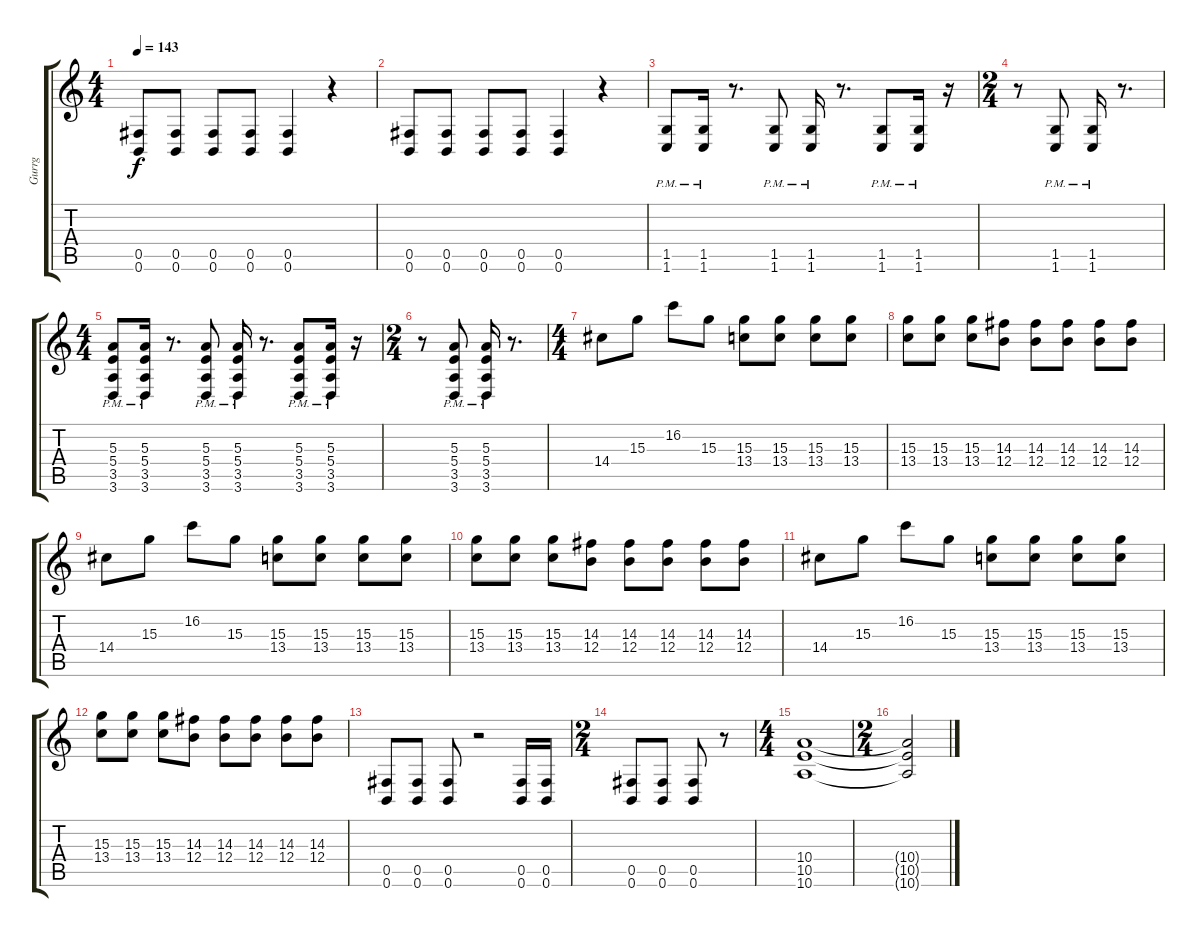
\track ("Gurrg" "Gurrg") {instrument distortionguitar}
\staff {score tabs}
\tuning (Db4 Ab3 E3 B2 Gb2 B1) {hide}
\ts (4 4)
\tempo 143
\clef g2
\ks c
(0.5 0.6).8{dy f} (0.5 0.6).8 (0.5 0.6).8 (0.5 0.6).8 (0.5 0.6).4 r.4 |
(0.5 0.6).8 (0.5 0.6).8 (0.5 0.6).8 (0.5 0.6).8 (0.5 0.6).4 r.4 |
(1.5{pm} 1.6{pm}).8 (1.5{pm} 1.6{pm}).16 r.8{d} (1.5{pm} 1.6{pm}).8 (1.5{pm} 1.6{pm}).16 r.8{d} (1.5{pm} 1.6{pm}).8 (1.5{pm} 1.6{pm}).16 r.16 |
\ts (2 4)
r.8 (1.5{pm} 1.6{pm}).8 (1.5{pm} 1.6{pm}).16 r.8{d} |
\ts (4 4)
(5.3 5.4 3.5{pm} 3.6{pm}).8 (5.3 5.4 3.5{pm} 3.6{pm}).16 r.8{d} (5.3 5.4 3.5{pm} 3.6{pm}).8 (5.3 5.4 3.5{pm} 3.6{pm}).16 r.8{d} (5.3 5.4 3.5{pm} 3.6{pm}).8 (5.3 5.4 3.5{pm} 3.6{pm}).16 r.16 |
\ts (2 4)
r.8 (5.3 5.4 3.5{pm} 3.6{pm}).8 (5.3 5.4 3.5{pm} 3.6{pm}).16 r.8{d} |
\ts (4 4)
14.4.8 15.3.8 16.2.8 15.3.8 (15.3 13.4).8 (15.3 13.4).8 (15.3 13.4).8 (15.3 13.4).8 |
(15.3 13.4).8 (15.3 13.4).8 (15.3 13.4).8 (14.3 12.4).8 (14.3 12.4).8 (14.3 12.4).8 (14.3 12.4).8 (14.3 12.4).8 |
14.4.8 15.3.8 16.2.8 15.3.8 (15.3 13.4).8 (15.3 13.4).8 (15.3 13.4).8 (15.3 13.4).8 |
(15.3 13.4).8 (15.3 13.4).8 (15.3 13.4).8 (14.3 12.4).8 (14.3 12.4).8 (14.3 12.4).8 (14.3 12.4).8 (14.3 12.4).8 |
14.4.8 15.3.8 16.2.8 15.3.8 (15.3 13.4).8 (15.3 13.4).8 (15.3 13.4).8 (15.3 13.4).8 |
(15.3 13.4).8 (15.3 13.4).8 (15.3 13.4).8 (14.3 12.4).8 (14.3 12.4).8 (14.3 12.4).8 (14.3 12.4).8 (14.3 12.4).8 |
(0.5 0.6).8 (0.5 0.6).8 (0.5 0.6).8 r.2 (0.5 0.6).16 (0.5 0.6).16 |
\ts (2 4)
(0.5 0.6).8 (0.5 0.6).8 (0.5 0.6).8 r.8 |
\ts (4 4)
(10.4 10.5 10.6).1 |
\ts (2 4)
(10.4{t} 10.5{t} 10.6{t}).2{volume 10}
